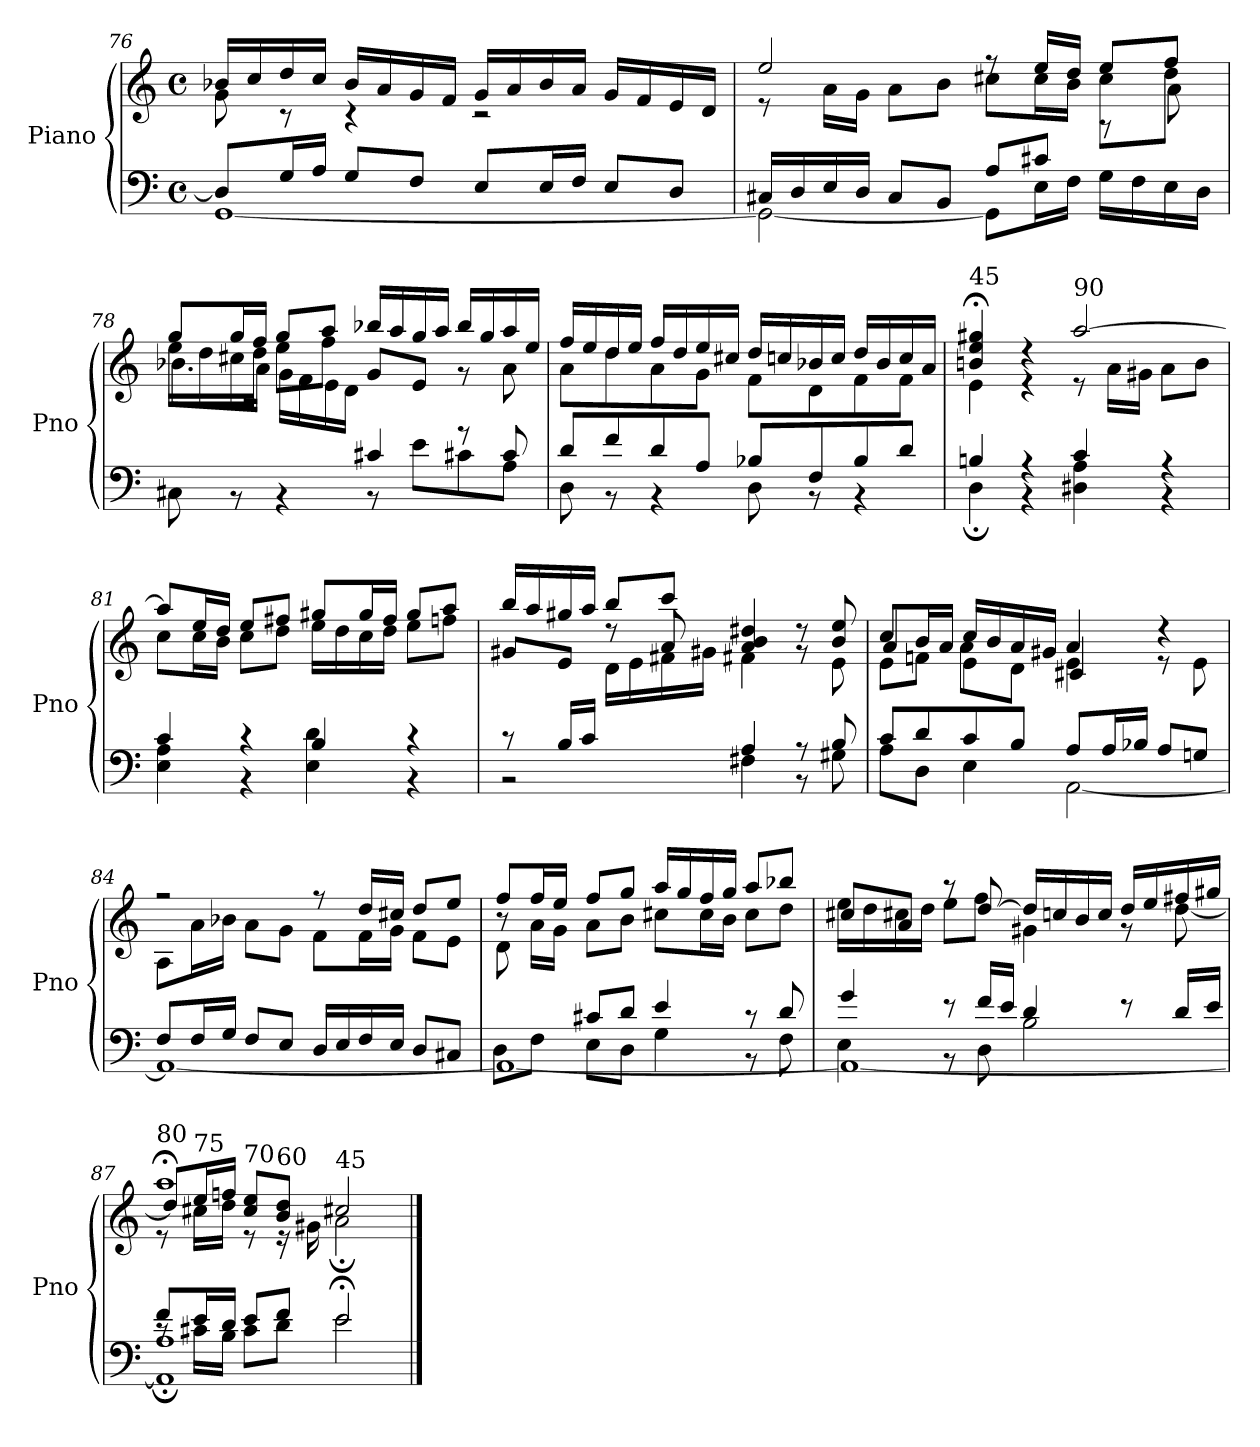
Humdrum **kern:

**kern	**kern
*part1	*part1
*staff2	*staff1
*I"Piano	*
*I'Pno	*
*clefF4	*clefG2
*k[]	*k[]
*C:	*C:
*M4/4	*M4/4
*met(c)	*met(c)
=76	=76
*^	*^
8D/L]	[1GG	16b-X/LL	8g\
.	.	16cc/	.
16G/L	.	16dd/	8rc
16A/JJ	.	16cc/JJ	.
8G/L	.	16b-/LL	4rc
.	.	16a/	.
8F/J	.	16g/	.
.	.	16f/JJ	.
8E/L	.	16g/LL	2rc
.	.	16a/	.
16E/L	.	16b-/	.
16F/JJ	.	16a/JJ	.
8E/L	.	16g/LL	.
.	.	16f/	.
8D/J	.	16e/	.
.	.	16d/JJ	.
!!LO:PB:g=z
=77	=77	=77	=77
*	*	*	*^
16C#X/LL	2GG\_	2ee/	8re	2.ryy
16D/	.	.	.	.
16E/	.	.	16a\LL	.
16D/JJ	.	.	16g\JJ	.
8C#/L	.	.	8a\L	.
8BB/J	.	.	8b\J	.
8A/L	8GG\L]	8rff	8cc#X\L	.
8c#X/J	16E\L	16ee/LL	16cc#\L	.
.	16F\JJ	16dd/JJ	16b\JJ	.
16G\LL	4ryy	8ee/L	8cc#\L	8rA
16F\	.	.	.	.
16E\	.	8ff/J	8dd\J	8a\
16D\JJ	.	.	.	.
=78	=78	=78	=78	=78
8C#X\	2ryy	8gg/L	16ee\LL	8.b-X\L
.	.	.	16dd\	.
8rBB	.	16gg/L	16cc#X\	.
.	.	16ff/JJ	16dd\JJ	16a\Jk
4rBB	.	8gg/L	8ee\L	16g\LL
.	.	.	.	16f\
.	.	8aa/J	8ff\J	16e\
.	.	.	.	16d\JJ
4c#X/	8rBB	16bb-X/LL	8g/L	2ryy
.	.	16aa/	.	.
.	8e\L	16gg/	8e/J	.
.	.	16aa/JJ	.	.
8rg	8c#X\	16bb-/LL	8rg	.
.	.	16gg/	.	.
8c#/	8A\J	16aa/	8a\	.
.	.	16ee/JJ	.	.
*	*	*	*v	*v
!!LO:LB:g=z
=79	=79	=79	=79
8d/L	8D\	16ff/LL	8a\L
.	.	16ee/	.
8f/	8rBB	16dd/	8dd\
.	.	16ee/JJ	.
8d/	4rBB	16ff/LL	8a\
.	.	16dd/	.
8A/J	.	16ee/	8g\J
.	.	16cc#X/JJ	.
8B-X/L	8D\	16dd/LL	8f\L
.	.	16ccn/	.
8F/	8rBB	16b-X/	8d\
.	.	16cc/JJ	.
8B-/	4rBB	16dd/LL	8f\
.	.	16b-/	.
8d/J	.	16cc/	8f\J
.	.	16a/JJ	.
=80	=80	=80	=80
!	!	!LO:TX:a:t=45	!
4Bn/	4D;\	4bn/;< 4ee/;< 4gg#X/;<	4e\
4rA	4rBB	4rdd	4re
!	!	!LO:TX:a:t=90	!
4c/	4D#X\ 4A\	[2aa/	8re
.	.	.	16a\LL
.	.	.	16g#X\JJ
4rA	4rBB	.	8a\L
.	.	.	8b\J
=81	=81	=81	=81
4c/	4E\ 4A\	8aa/L]	8cc\L
.	.	16ee/L	16cc\L
.	.	16dd/JJ	16b\JJ
4rc	4rBB	8ee/L	8cc\L
.	.	8ff#X/J	8dd\J
4B/	4E\ 4d\	8gg#X/L	16ee\LL
.	.	.	16dd\
.	.	16gg#/L	16cc\
.	.	16ff#/JJ	16dd\JJ
4rc	4rBB	8gg#/L	8ee\L
.	.	8aa/J	8ffn\J
!!LO:LB:g=z
=82	=82	=82	=82
*	*	*	*^
8rc	2r	16bb/LL	8g#X/L	4ryy
.	.	16aa/	.	.
16B/LL	.	16gg#X/	8e/J	.
16c/JJ	.	16aa/JJ	.	.
4ryy	.	8bb/L	8rdd	16d\LL
.	.	.	.	16e\
.	.	8ccc/J	8a/	16f#X\
.	.	.	.	16g#X\JJ
4A/	4F#X\	4a/ 4b/ 4dd#X/	4f#X\	2ryy
8rA	8rBB	8rdd	8rg	.
8B/	8G#X\	8b/ 8ee/	8e\	.
=83	=83	=83	=83	=83
8c/L	8A\L	8cc/L	8e\L	4a/
8d/	8D\J	16b/L	8fn\J	.
.	.	16a/JJ	.	.
8c/	4E\	16cc/LL	4e\	8a\L
.	.	16b/	.	.
8B/J	.	16a/	.	8d\J
.	.	16g#X/JJ	.	.
8A/L	[2AA\	4a/	4e\	4c#X/
16A/L	.	.	.	.
16B-X/JJ	.	.	.	.
8A/L	.	4rdd	8re	4ryy
8Gn/J	.	.	8e\	.
*	*	*	*v	*v
=84	=84	=84	=84
8F/L	1AA_	2rff	8A\L
16F/L	.	.	16a\L
16G/JJ	.	.	16b-X\JJ
8F/L	.	.	8a\L
8E/J	.	.	8g\J
16D/LL	.	8rff	8f\L
16E/	.	.	.
16F/	.	16dd/LL	16f\L
16E/JJ	.	16cc#X/JJ	16g\JJ
8D/L	.	8dd/L	8f\L
8C#X/J	.	8ee/J	8e\J
!!LO:LB:g=z
=85	=85	=85	=85
*	*^	*	*^
8ryy	1AA_	8D\L	8ff/L	8r	8d\L
16A/L	.	8F\J	16ff/L	16a\LL	2..ryy
16B/JJ	.	.	16ee/JJ	16g\JJ	.
8c#X/L	.	8E\L	8ff/L	8a\L	.
8d/J	.	8D\J	8gg/J	8b\J	.
4e/	.	4G\	16aa/LL	8cc#X\L	.
.	.	.	16gg/	.	.
.	.	.	16ff/	16cc#\L	.
.	.	.	16gg/JJ	16b\JJ	.
8rc	.	8rBB	8aa/L	8cc#\L	.
8d/	.	8F\	8bb-X/J	8dd\J	.
*	*	*	*	*v	*v
=86	=86	=86	=86	=86
4g/	1AA_	4E\	8cc#X/L	16ee\LL
.	.	.	.	16dd\
.	.	.	8a/J	16cc#X\
.	.	.	.	16dd\JJ
8re	.	8rBB	8raa	8ee\L
16f/LL	.	8D\	[8dd/	8ff\J
16e/JJ	.	.	.	.
4d/	.	2B\	16dd/LL]	4g#X\
.	.	.	16ccn/	.
.	.	.	16b/	.
.	.	.	16cc/JJ	.
8re	.	.	16dd/LL	8rg
.	.	.	16ee/	.
16d/LL	.	.	16ff#X/	[8dd\
16e/JJ	.	.	16gg#X/JJ	.
=87	=87	=87	=87	=87
*	*	*	*	*^
!	!	!	!LO:TX:a:t=80	!	!
8f/L	1AA]; 1A;	8rc	1aa;<	8dd/L]	8re
!	!	!	!	!LO:TX:a:t=75	!
16e/L	.	16c#X\LL	.	16ee/L	16cc#X\LL
16d/JJ	.	16B\JJ	.	16ffn/JJ	16dd\JJ
!	!	!	!	!LO:TX:a:t=70	!
8e/L	.	8c#\L	.	8cc#/ 8ee/L	8re
!	!	!	!	!LO:TX:a:t=60	!
8f/J	.	8d\J	.	8b/ 8dd/J	16re
.	.	.	.	.	16g#X\
!	!	!	!	!LO:TX:a:t=45	!
2e/	.	2e;\	.	2cc#X;</	2a\
*v	*v	*v	*	*	*
*	*v	*v	*v
==	==
*-	*-
